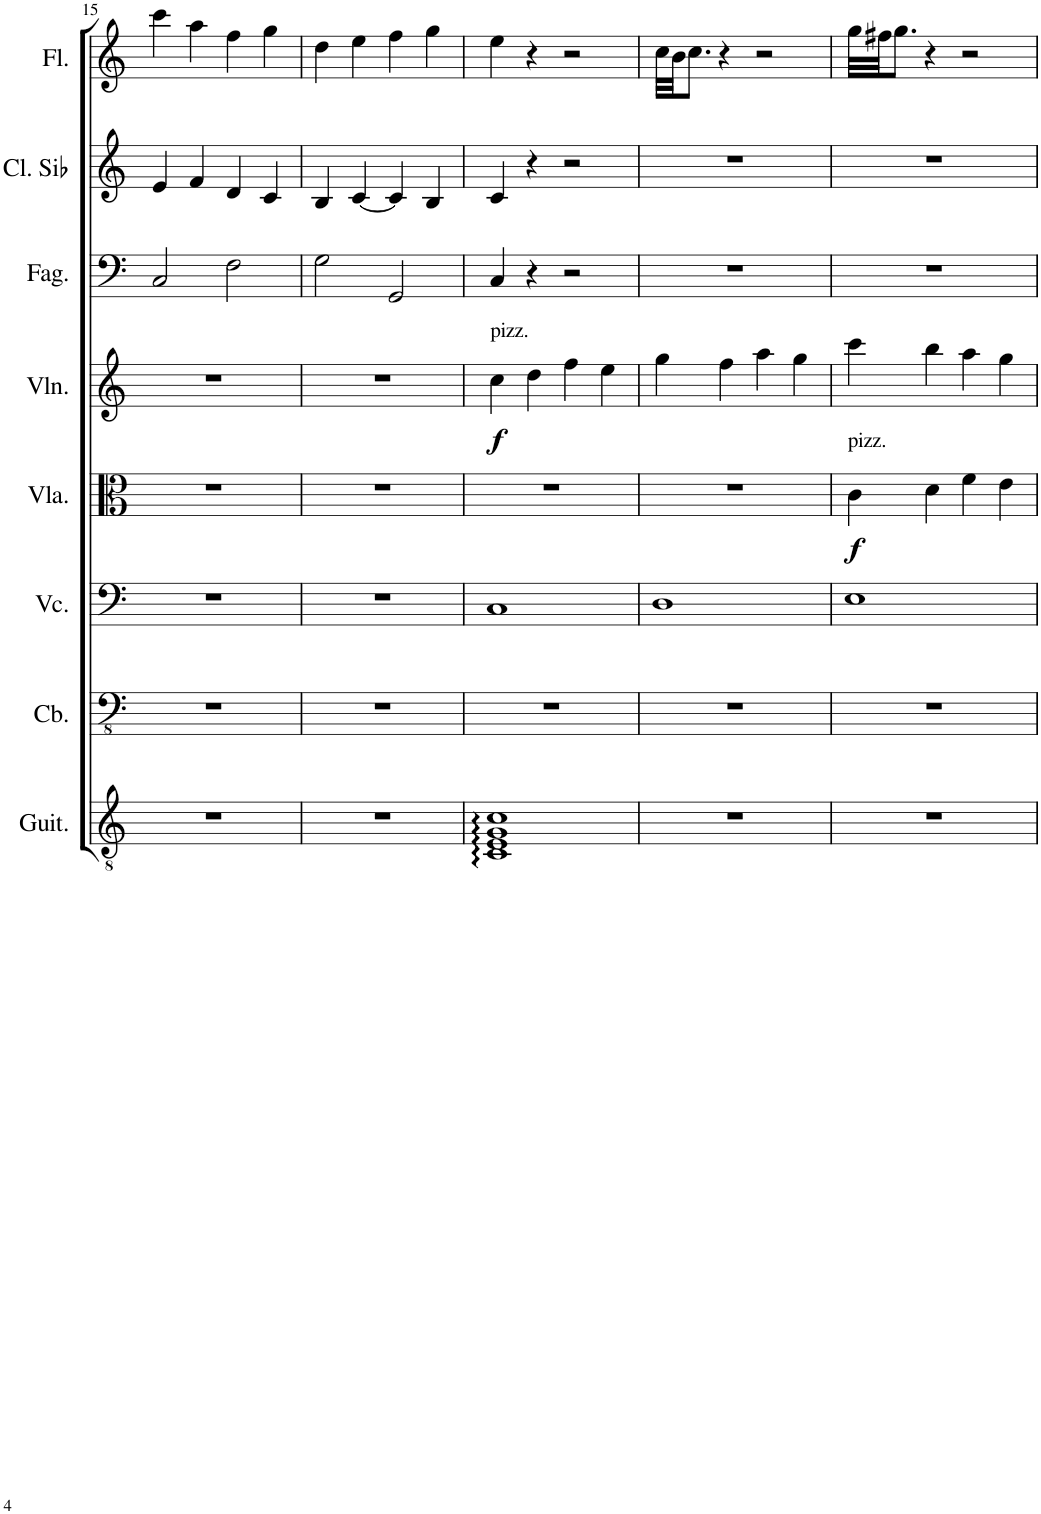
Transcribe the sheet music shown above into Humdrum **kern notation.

**kern	**kern	**kern	**kern	**dynam	**kern	**dynam	**kern	**kern	**kern
*part8	*part7	*part6	*part5	*part5	*part4	*part4	*part3	*part2	*part1
*staff8	*staff7	*staff6	*staff5	*staff5	*staff4	*staff4	*staff3	*staff2	*staff1
*I"Guitarra	*I"Contrabajo	*I"Violonchelo	*I"Viola	*	*I"Violin	*	*I"Fagot	*I"Clarinete  en Sib	*I"Flauta
*I'Guit.	*I'Cb.	*I'Vc.	*I'Vla.	*	*I'Vln.	*	*I'Fag.	*I'Cl. Sib	*I'Fl.
!!LO:PB:g=z
*clefGv2	*clefFv4	*clefF4	*clefC3	*	*clefG2	*	*clefF4	*clefG2	*clefG2
*	*ITrd7c12	*	*	*	*	*	*	*ITrd1c2	*
*k[]	*k[]	*k[]	*k[]	*	*k[]	*	*k[]	*k[]	*k[]
*M4/4	*M4/4	*M4/4	*M4/4	*	*M4/4	*	*M4/4	*M4/4	*M4/4
=15	=15	=15	=15	=15	=15	=15	=15	=15	=15
1r	1r	1r	1r	.	1r	.	2C/	4e/	4ccc\
.	.	.	.	.	.	.	.	4f/	4aa\
.	.	.	.	.	.	.	2F\	4d/	4ff\
.	.	.	.	.	.	.	.	4c/	4gg\
=16	=16	=16	=16	=16	=16	=16	=16	=16	=16
1r	1r	1r	1r	.	1r	.	2G\	4B/	4dd\
.	.	.	.	.	.	.	.	[4c/	4ee\
.	.	.	.	.	.	.	2GG/	4c/]	4ff\
.	.	.	.	.	.	.	.	4B/	4gg\
=17	=17	=17	=17	=17	=17	=17	=17	=17	=17
!	!	!	!	!	!LO:TX:a:t=pizz.	!	!	!	!
!	!	!	!	!	!	!LO:DY:b	!	!	!
1C 1E 1G 1c	1r	1C	1r	.	4cc\	f	4C/	4c/	4ee\
.	.	.	.	.	4dd\	.	4r	4r	4r
.	.	.	.	.	4ff\	.	2r	2r	2r
.	.	.	.	.	4ee\	.	.	.	.
=18	=18	=18	=18	=18	=18	=18	=18	=18	=18
1r	1r	1D	1r	.	4gg\	.	1r	1r	32cc\LLL
.	.	.	.	.	.	.	.	.	32b\JJ
.	.	.	.	.	.	.	.	.	8.cc\J
.	.	.	.	.	4ff\	.	.	.	4r
.	.	.	.	.	4aa\	.	.	.	2r
.	.	.	.	.	4gg\	.	.	.	.
=19	=19	=19	=19	=19	=19	=19	=19	=19	=19
!	!	!	!LO:TX:a:t=pizz.	!	!	!	!	!	!
!	!	!	!	!LO:DY:b	!	!	!	!	!
1r	1r	1E	4c\	f	4ccc\	.	1r	1r	32gg\LLL
.	.	.	.	.	.	.	.	.	32ff#X\JJ
.	.	.	.	.	.	.	.	.	8.gg\J
.	.	.	4d\	.	4bb\	.	.	.	4r
.	.	.	4f\	.	4aa\	.	.	.	2r
.	.	.	4e\	.	4gg\	.	.	.	.
=	=	=	=	=	=	=	=	=	=
*-	*-	*-	*-	*-	*-	*-	*-	*-	*-
